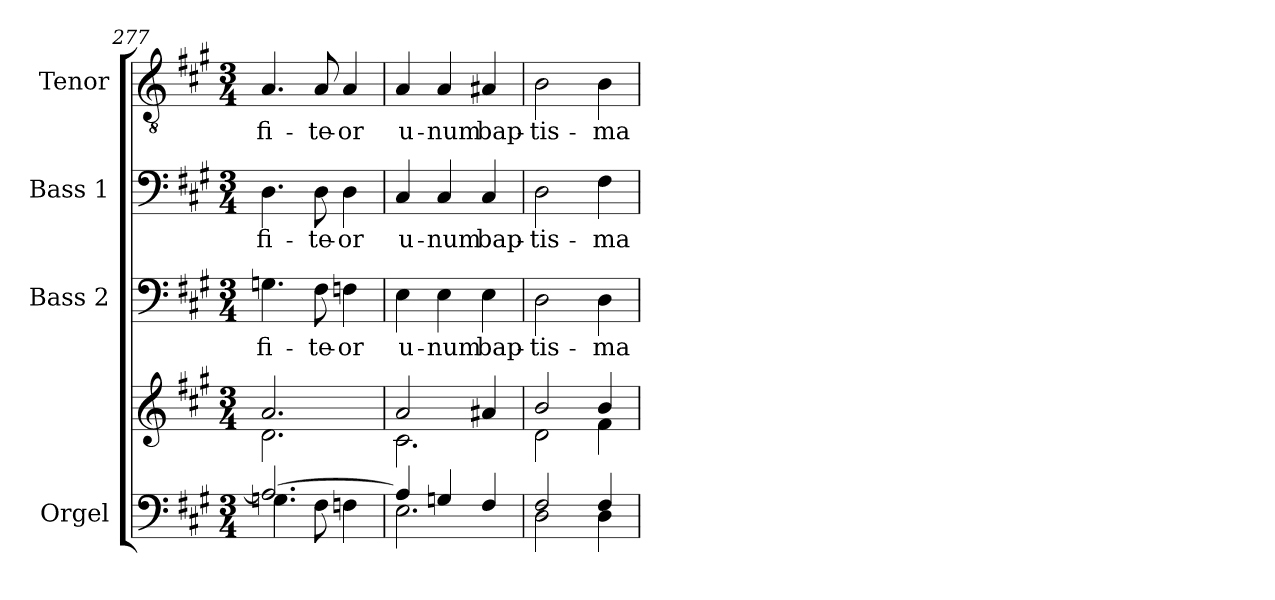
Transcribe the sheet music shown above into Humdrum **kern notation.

**kern	**kern	**kern	**text	**kern	**text	**kern	**text
*part4	*part4	*part3	*part3	*part2	*part2	*part1	*part1
*staff5	*staff4	*staff3	*staff3	*staff2	*staff2	*staff1	*staff1
*I"Orgel	*	*I"Bass 2	*	*I"Bass 1	*	*I"Tenor	*
*I'Org.	*	*I'B2.	*	*I'B1.	*	*I'T.	*
*clefF4	*clefG2	*clefF4	*	*clefF4	*	*clefGv2	*
*k[f#c#g#]	*k[f#c#g#]	*k[f#c#g#]	*	*k[f#c#g#]	*	*k[f#c#g#]	*
*A:	*A:	*A:	*	*A:	*	*A:	*
*M3/4	*M3/4	*M3/4	*	*M3/4	*	*M3/4	*
=277	=277	=277	=277	=277	=277	=277	=277
*^	*^	*	*	*	*	*	*
!	!	!	!	!	!LO:LY:b	!	!LO:LY:b	!	!LO:LY:b
2.A/_	4.Gn\	2.a/	2.d\	4.Gn\	-fi-	4.D\	-fi-	4.A/	-fi-
!	!	!	!	!	!LO:LY:b	!	!LO:LY:b	!	!LO:LY:b
.	8F#\	.	.	8F#\	-te-	8D\	-te-	8A/	-te-
!	!	!	!	!	!LO:LY:b	!	!LO:LY:b	!	!LO:LY:b
.	4Fn\	.	.	4Fn\	-or	4D\	-or	4A/	-or
=278	=278	=278	=278	=278	=278	=278	=278	=278	=278
!	!	!	!	!	!LO:LY:b	!	!LO:LY:b	!	!LO:LY:b
4A/]	2.E\	2a/	2.c#\	4E\	u-	4C#/	u-	4A/	u-
!	!	!	!	!	!LO:LY:b	!	!LO:LY:b	!	!LO:LY:b
4Gn/	.	.	.	4E\	-num	4C#/	-num	4A/	-num
!	!	!	!	!	!LO:LY:b	!	!LO:LY:b	!	!LO:LY:b
4F#/	.	4a#X/	.	4E\	bap-	4C#/	bap-	4A#X/	bap-
=279	=279	=279	=279	=279	=279	=279	=279	=279	=279
!	!	!	!	!	!LO:LY:b	!	!LO:LY:b	!	!LO:LY:b
2F#/	2D\	2b/	2d\	2D\	-tis-	2D\	-tis-	2B\	-tis-
!	!	!	!	!	!LO:LY:b	!	!LO:LY:b	!	!LO:LY:b
4F#/	4D\	4b/	4f#\	4D\	-ma	4F#\	-ma	4B\	-ma
*v	*v	*	*	*	*	*	*	*	*
*	*v	*v	*	*	*	*	*	*
=	=	=	=	=	=	=	=
*-	*-	*-	*-	*-	*-	*-	*-
